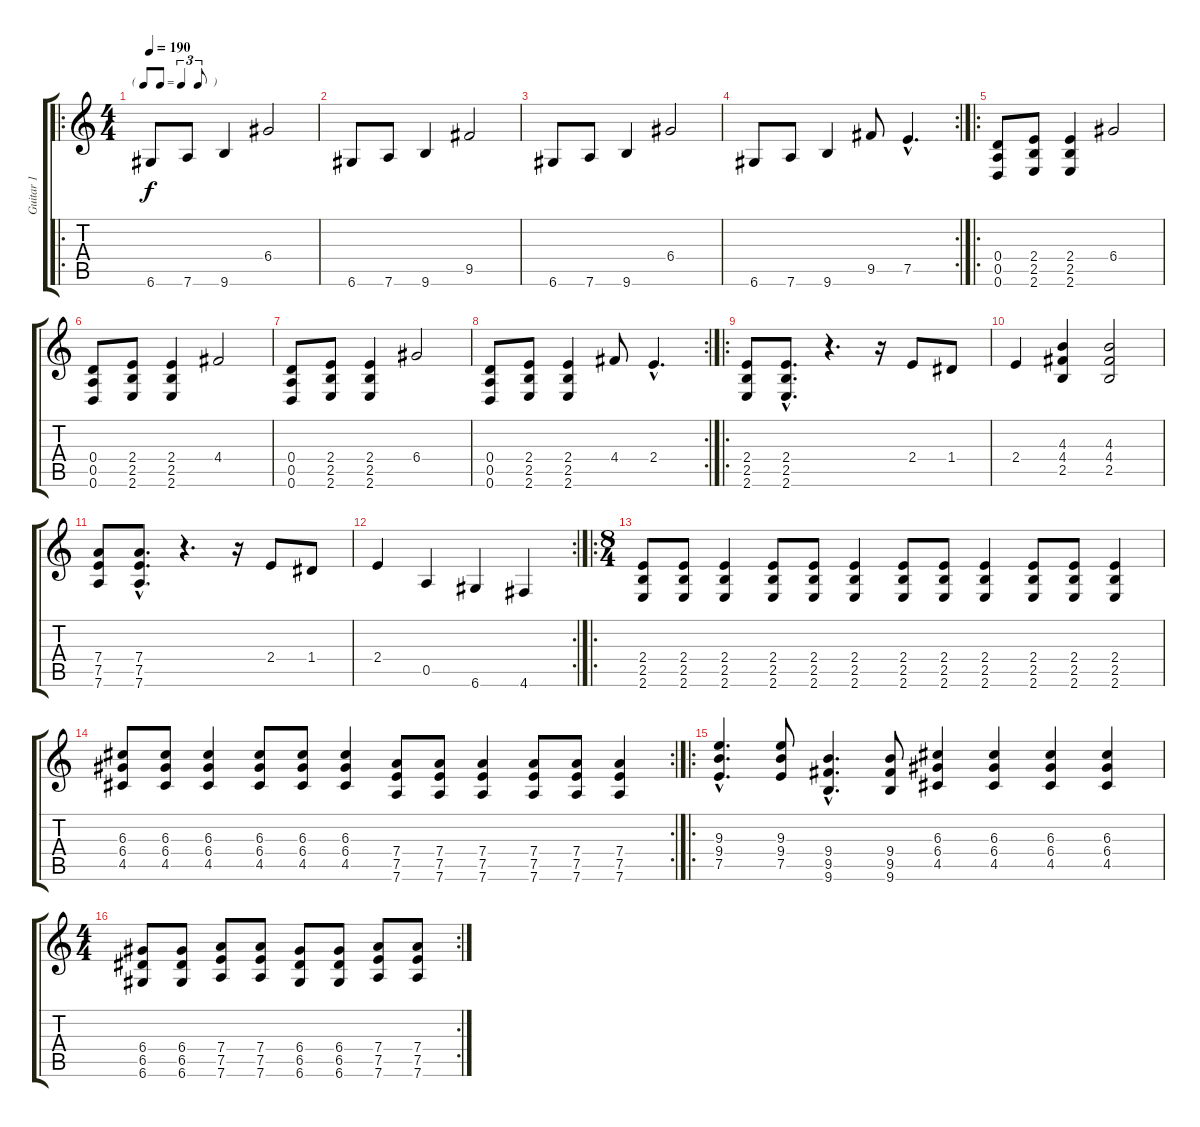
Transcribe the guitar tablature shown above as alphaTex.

\track ("Guitar 1" "Guitar 1") {instrument distortionguitar}
\staff {score tabs}
\tuning (E4 B3 G3 D3 A2 D2) {hide}
\ro
\ts (4 4)
\tf triplet8th
\tempo 190
\clef g2
\ks c
6.6.8{dy f instrument distortionguitar} 7.6.8 9.6.4 6.4.2 |
6.6.8 7.6.8 9.6.4 9.5.2 |
6.6.8 7.6.8 9.6.4 6.4.2 |
\rc 2
6.6.8 7.6.8 9.6.4 9.5.8 7.5{hac}.4{d} |
\ro
(0.4 0.5 0.6).8 (2.4 2.5 2.6).8 (2.4 2.5 2.6).4 6.4.2 |
(0.4 0.5 0.6).8 (2.4 2.5 2.6).8 (2.4 2.5 2.6).4 4.4.2 |
(0.4 0.5 0.6).8 (2.4 2.5 2.6).8 (2.4 2.5 2.6).4 6.4.2 |
\rc 2
(0.4 0.5 0.6).8 (2.4 2.5 2.6).8 (2.4 2.5 2.6).4 4.4.8 2.4{hac}.4{d} |
\ro
(2.4 2.5 2.6).8 (2.4{hac} 2.5{hac} 2.6{hac}).8{d} r.4{d} r.16 2.4.8 1.4.8 |
2.4.4 (4.3 4.4 2.5).4 (4.3 4.4 2.5).2 |
(7.4 7.5 7.6).8 (7.4{hac} 7.5{hac} 7.6{hac}).8{d} r.4{d} r.16 2.4.8 1.4.8 |
\rc 2
2.4.4 0.5.4 6.6.4 4.6.4 |
\ro
\ts (8 4)
(2.4 2.5 2.6).8 (2.4 2.5 2.6).8 (2.4 2.5 2.6).4 (2.4 2.5 2.6).8 (2.4 2.5 2.6).8 (2.4 2.5 2.6).4 (2.4 2.5 2.6).8 (2.4 2.5 2.6).8 (2.4 2.5 2.6).4 (2.4 2.5 2.6).8 (2.4 2.5 2.6).8 (2.4 2.5 2.6).4 |
\rc 2
(6.3 6.4 4.5).8 (6.3 6.4 4.5).8 (6.3 6.4 4.5).4 (6.3 6.4 4.5).8 (6.3 6.4 4.5).8 (6.3 6.4 4.5).4 (7.4 7.5 7.6).8 (7.4 7.5 7.6).8 (7.4 7.5 7.6).4 (7.4 7.5 7.6).8 (7.4 7.5 7.6).8 (7.4 7.5 7.6).4 |
\ro
(9.3{hac} 9.4{hac} 7.5{hac}).4{d} (9.3 9.4 7.5).8 (9.4{hac} 9.5{hac} 9.6{hac}).4{d} (9.4 9.5 9.6).8 (6.3 6.4 4.5).4 (6.3 6.4 4.5).4 (6.3 6.4 4.5).4 (6.3 6.4 4.5).4 |
\rc 2
\ts (4 4)
(6.4 6.5 6.6).8 (6.4 6.5 6.6).8 (7.4 7.5 7.6).8 (7.4 7.5 7.6).8 (6.4 6.5 6.6).8 (6.4 6.5 6.6).8 (7.4 7.5 7.6).8 (7.4 7.5 7.6).8
